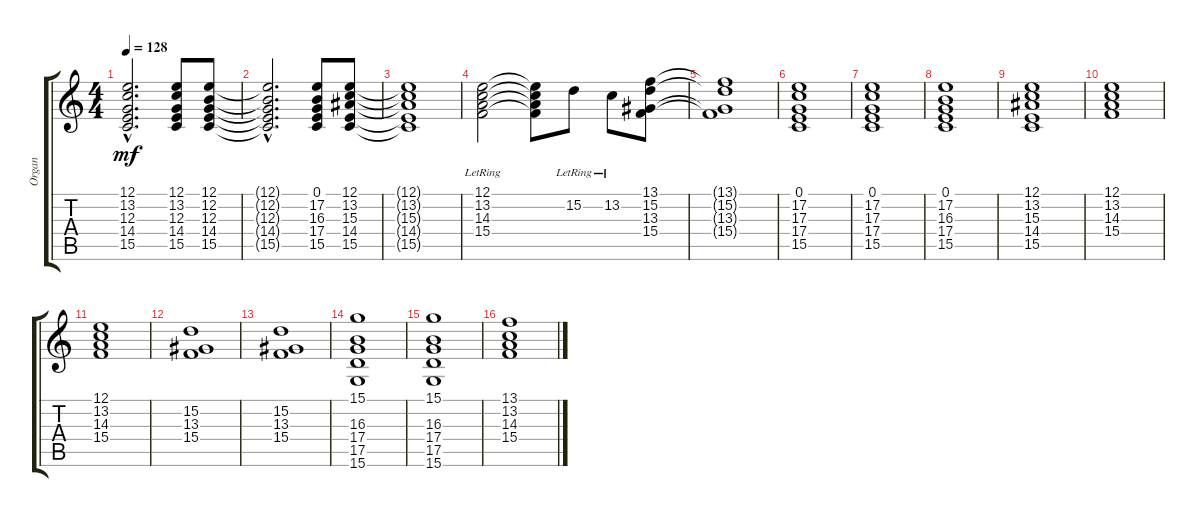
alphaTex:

\track ("Organ" "Organ") {instrument churchorgan}
\staff {score tabs}
\tuning (E4 B3 G3 D3 A2 E2) {hide}
\ts (4 4)
\tempo 128
\clef g2
\ks c
(12.1{hac} 13.2{hac} 12.3{hac} 14.4{hac} 15.5{hac}).2{d dy mf instrument churchorgan} (12.1 13.2 12.3 14.4 15.5).8 (12.1 12.2 12.3 14.4 15.5).8 |
(12.1{hac t} 12.2{hac t} 12.3{hac t} 14.4{hac t} 15.5{hac t}).2{d} (0.1 17.2 16.3 17.4 15.5).8 (12.1 13.2 15.3 14.4 15.5).8 |
(12.1{t} 13.2{t} 15.3{t} 14.4{t} 15.5{t}).1 |
(12.1{lr} 13.2{lr} 14.3{lr} 15.4{lr}).2 (12.1{t} 13.2{t} 14.3{t} 15.4{t}).8 15.2{lr}.8 13.2{lr}.8 (13.1 15.2 13.3 15.4).8 |
(13.1{t} 15.2{t} 13.3{t} 15.4{t}).1 |
(0.1 17.2 17.3 17.4 15.5).1{volume 6} |
(0.1 17.2 17.3 17.4 15.5).1 |
(0.1 17.2 16.3 17.4 15.5).1 |
(12.1 13.2 15.3 14.4 15.5).1 |
(12.1 13.2 14.3 15.4).1 |
(12.1 13.2 14.3 15.4).1 |
(15.2 13.3 15.4).1 |
(15.2 13.3 15.4).1 |
(15.1 16.3 17.4 17.5 15.6).1 |
(15.1 16.3 17.4 17.5 15.6).1 |
(13.1 13.2 14.3 15.4).1
